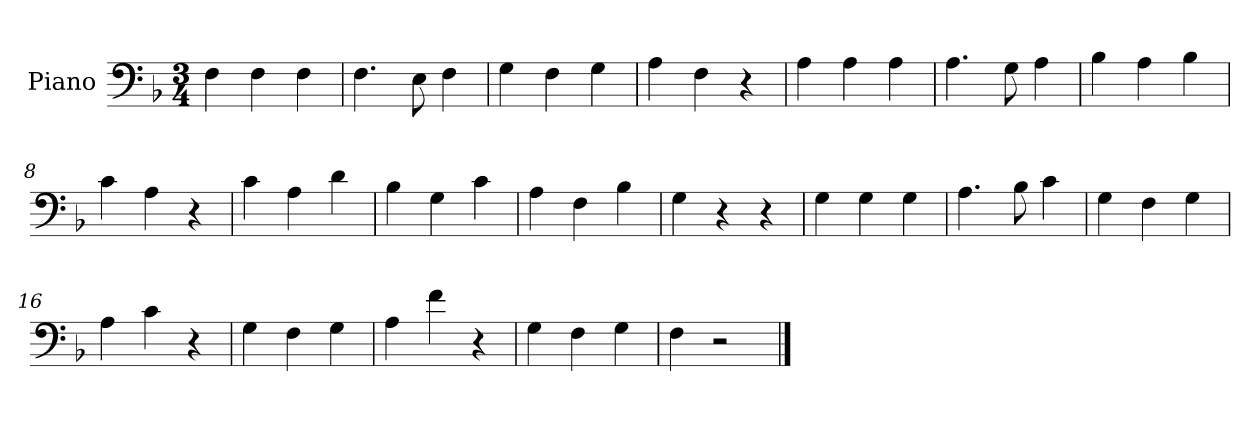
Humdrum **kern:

**kern
*part1
*staff1
*I"Piano
*I'Pno
*clefF4
*k[b-]
*F:
*M3/4
=1
4F\
4F\
4F\
=2
4.F\
8E\
4F\
=3
4G\
4F\
4G\
=4
4A\
4F\
4r
=5
4A\
4A\
4A\
=6
4.A\
8G\
4A\
=7
4B-\
4A\
4B-\
=8
4c\
4A\
4r
=9
4c\
4A\
4d\
=10
4B-\
4G\
4c\
=11
4A\
4F\
4B-\
=12
4G\
4r
4r
=13
4G\
4G\
4G\
=14
4.A\
8B-\
4c\
=15
4G\
4F\
4G\
=16
4A\
4c\
4r
=17
4G\
4F\
4G\
=18
4A\
4f\
4r
=19
4G\
4F\
4G\
=20
4F\
2r
==
*-
